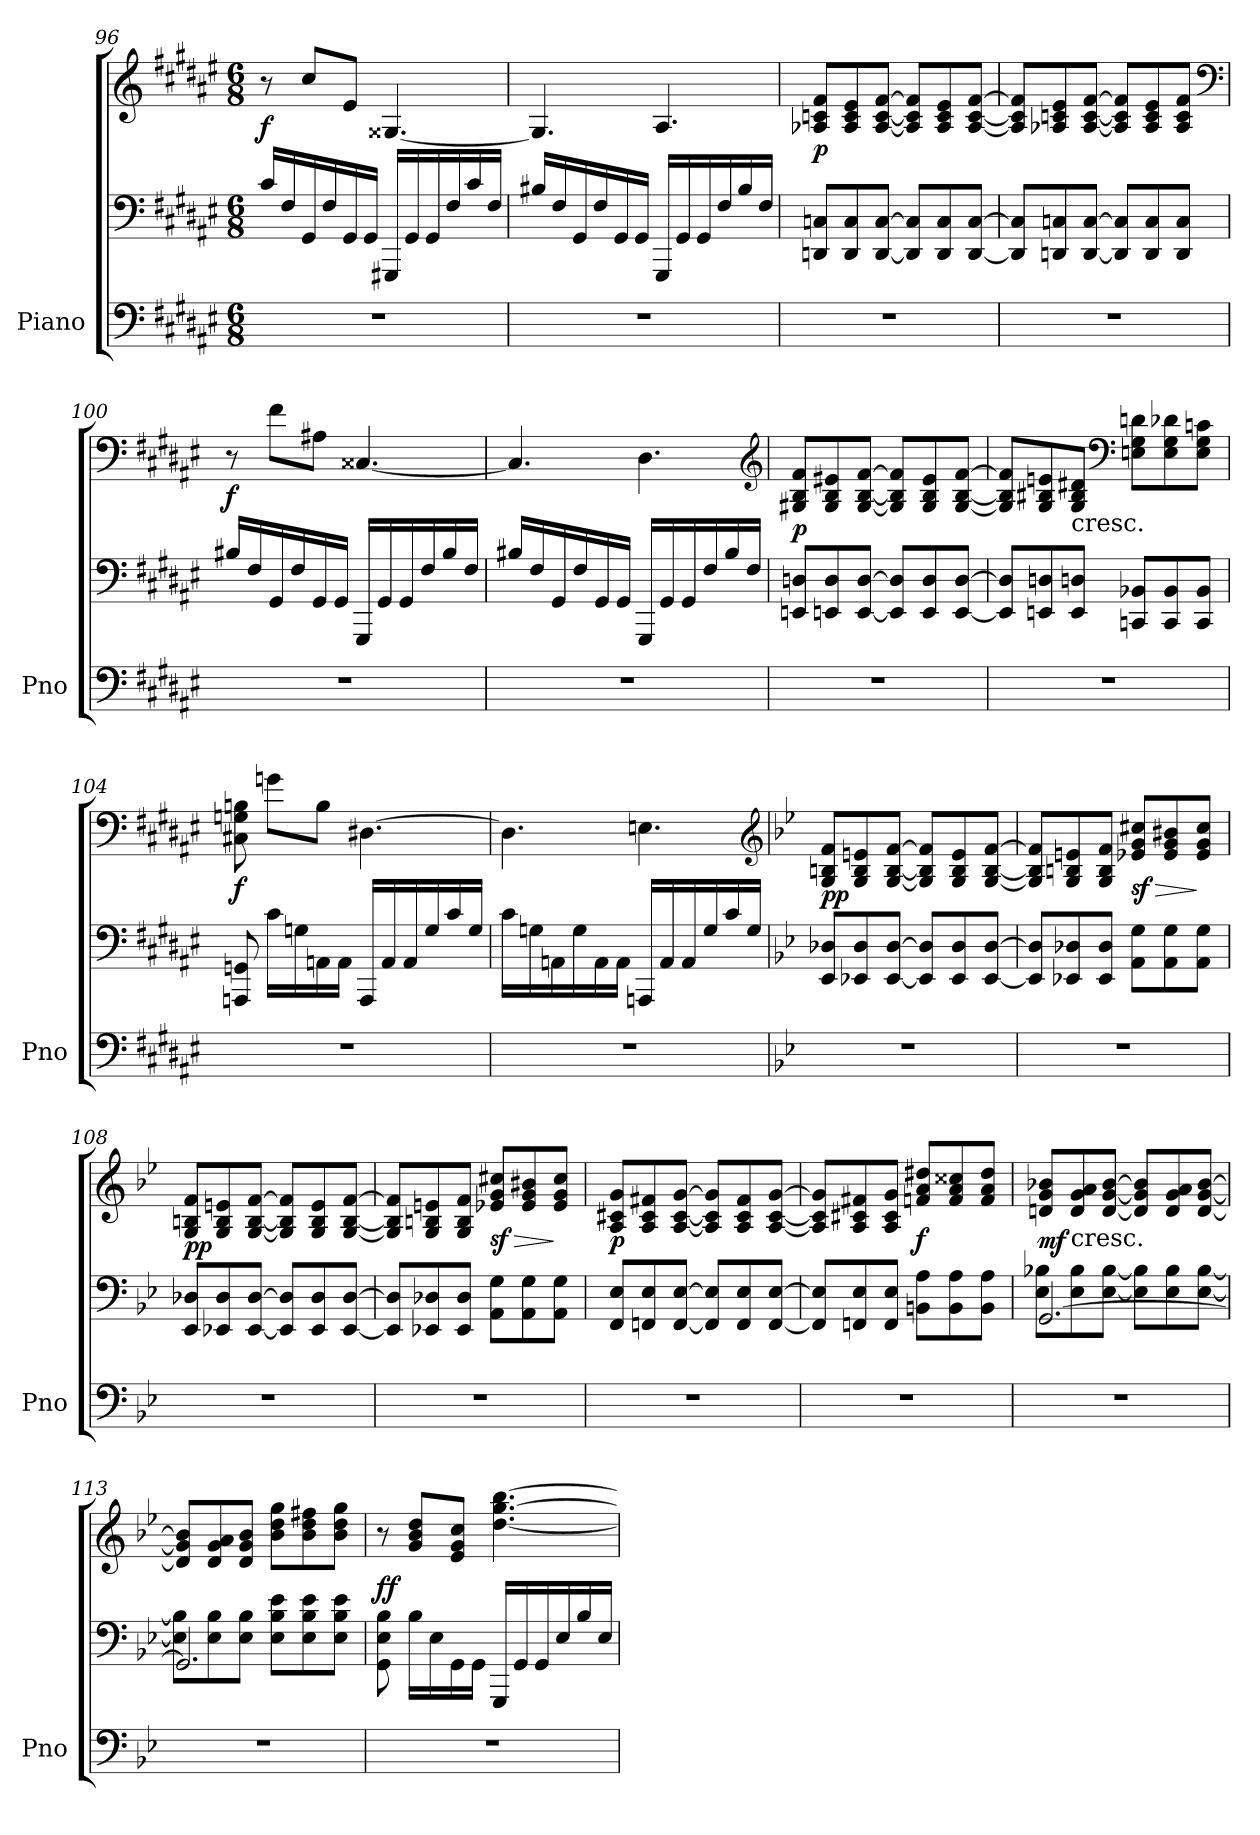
**kern	**kern	**kern	**dynam
*part1	*part1	*part1	*part1
*staff3	*staff2	*staff1	*staff1/2/3
*I"Piano	*	*	*
*I'Pno	*	*	*
*clefF4	*clefF4	*clefG2	*
*k[f#c#g#d#a#e#]	*k[f#c#g#d#a#e#]	*k[f#c#g#d#a#e#]	*
*F#:	*F#:	*F#:	*
*M6/8	*M6/8	*M6/8	*
=96	=96	=96	=96
2.r	16c#/LL	8r	f
.	16F#	.	.
.	16GG#	8cc#L	.
.	16F#	.	.
.	16GG#	8e#J	.
.	16GG#JJ	.	.
.	16GGG#XLL	[4.G##X	.
.	16GG#	.	.
.	16GG#	.	.
.	16F#	.	.
.	16c#	.	.
.	16F#JJ	.	.
=97	=97	=97	=97
2.r	16B#X/LL	4.G##]	.
.	16F#	.	.
.	16GG#	.	.
.	16F#	.	.
.	16GG#	.	.
.	16GG#JJ	.	.
.	16GGG#LL	4.A#	.
.	16GG#	.	.
.	16GG#	.	.
.	16F#	.	.
.	16B#	.	.
.	16F#JJ	.	.
=98	=98	=98	=98
2.r	8DDn 8CnL	8A-X 8cn 8f#L	p
.	8DD 8C	8A- 8c 8e#	.
.	[8DD [8CJ	[8A- [8c [8f#J	.
.	8DD] 8C]L	8A-] 8c] 8f#]L	.
.	8DD 8C	8A- 8c 8e#	.
.	[8DD [8CJ	[8A- [8c [8f#J	.
=99	=99	=99	=99
2.r	8DD] 8C]L	8A-] 8c] 8f#]L	.
.	8DDn 8Cn	8A-X 8cn 8e#	.
.	[8DD [8CJ	[8A- [8c [8f#J	.
.	8DD] 8C]L	8A-] 8c] 8f#]L	.
.	8DD 8C	8A- 8c 8e#	.
.	8DD 8CJ	8A- 8c 8f#J	.
*	*	*clefF4	*
=100	=100	=100	=100
2.r	16B#X/LL	8r	f
.	16F#	.	.
.	16GG#	8f#L	.
.	16F#	.	.
.	16GG#	8A#XJ	.
.	16GG#JJ	.	.
.	16GGG#LL	[4.C##X	.
.	16GG#	.	.
.	16GG#	.	.
.	16F#	.	.
.	16B#	.	.
.	16F#JJ	.	.
=101	=101	=101	=101
2.r	16B#X/LL	4.C##]	.
.	16F#	.	.
.	16GG#	.	.
.	16F#	.	.
.	16GG#	.	.
.	16GG#JJ	.	.
.	16GGG#LL	4.D#	.
.	16GG#	.	.
.	16GG#	.	.
.	16F#	.	.
.	16B#	.	.
.	16F#JJ	.	.
*	*	*clefG2	*
=102	=102	=102	=102
2.r	8EEn 8DnL	8G#X 8B 8f#L	p
.	8EEn 8D	8G# 8B 8e#X	.
.	[8EE [8DJ	[8G# [8B [8f#J	.
.	8EE] 8D]L	8G#] 8B] 8f#]L	.
.	8EE 8D	8G# 8B 8e#	.
.	[8EE [8DJ	[8G# [8B [8f#J	.
=103	=103	=103	=103
2.r	8EE] 8D]L	8G#] 8B] 8f#]L	.
.	8EEn 8Dn	8G# 8B#X 8en	.
!	!	!LO:TX:c:t=cresc.	!
.	8EE 8DnJ	8G# 8B# 8d#XJ	.
*	*	*clefF4	*
.	8CCn 8BB-XL	8En 8G# 8dnL	.
.	8CC 8BB-	8E 8G# 8d-X	.
.	8CC 8BB-J	8E 8G# 8cnJ	.
=104	=104	=104	=104
2.r	8AAAn 8GGn	8C#X 8Gn 8Bn	f
.	16c#LL	8gnL	.
.	16Gn	.	.
.	16AAn	8BJ	.
.	16AAJJ	.	.
.	16AAALL	[4.D#X	.
.	16AA	.	.
.	16AA	.	.
.	16G	.	.
.	16c#	.	.
.	16GJJ	.	.
=105	=105	=105	=105
2.r	16c#LL	4.D#]	.
.	16Gn	.	.
.	16AAn	.	.
.	16G	.	.
.	16AA	.	.
.	16AAJJ	.	.
.	16AAAnLL	4.En	.
.	16AA	.	.
.	16AA	.	.
.	16G	.	.
.	16c#	.	.
.	16GJJ	.	.
*	*	*clefG2	*
=106	=106	=106	=106
*k[b-e-]	*k[b-e-]	*k[b-e-]	*
2.r	8EE- 8D-XL	8G 8Bn 8fL	pp
.	8EE-X 8D-	8G 8B 8en	.
.	[8EE- [8D-J	[8G [8B [8fJ	.
.	8EE-] 8D-]L	8G] 8B] 8f]L	.
.	8EE- 8D-	8G 8B 8e	.
.	[8EE- [8D-J	[8G [8B [8fJ	.
=107	=107	=107	=107
2.r	8EE-] 8D-]L	8G] 8B] 8f]L	.
.	8EE-X 8D-X	8G 8Bn 8en	.
.	8EE- 8D-J	8G 8B 8fJ	.
.	8AA 8GL	8e-X 8g 8cc#XL	> sf
.	8AA 8G	8e- 8g 8b#X	.
.	8AA 8GJ	8e- 8g 8cc#J	]
=108	=108	=108	=108
2.r	8EE- 8D-XL	8G 8Bn 8fL	pp
.	8EE-X 8D-	8G 8B 8en	.
.	[8EE- [8D-J	[8G [8B [8fJ	.
.	8EE-] 8D-]L	8G] 8B] 8f]L	.
.	8EE- 8D-	8G 8B 8e	.
.	[8EE- [8D-J	[8G [8B [8fJ	.
=109	=109	=109	=109
2.r	8EE-] 8D-]L	8G] 8B] 8f]L	.
.	8EE-X 8D-X	8G 8Bn 8en	.
.	8EE- 8D-J	8G 8B 8fJ	.
.	8AA 8GL	8e-X 8g 8cc#XL	> sf
.	8AA 8G	8e- 8g 8b#X	.
.	8AA 8GJ	8e- 8g 8cc#J	]
=110	=110	=110	=110
2.r	8FF 8E-L	8A 8c#X 8gL	p
.	8FFn 8E-	8A 8c# 8f#X	.
.	[8FF [8E-J	[8A [8c# [8gJ	.
.	8FF] 8E-]L	8A] 8c#] 8g]L	.
.	8FF 8E-	8A 8c# 8f#	.
.	[8FF [8E-J	[8A [8c# [8gJ	.
=111	=111	=111	=111
2.r	8FF] 8E-]L	8A] 8c#] 8g]L	.
.	8FFn 8E-	8A 8c#X 8f#X	.
.	8FF 8E-J	8A 8c# 8gJ	.
.	8BBn 8AL	8fn 8a 8dd#XL	f
.	8BB 8A	8f 8a 8cc##X	.
.	8BB 8AJ	8f 8a 8dd#J	.
=112	=112	=112	=112
*	*^	*	*
2.r	[2.GG	8E- 8B-XL	8dn 8g 8b-XL	mf
!	!	!	!LO:TX:c:t=cresc.	!
.	.	8E- 8B-	8d 8g 8a	.
.	.	[8E- [8B-J	[8d [8g [8b-J	.
.	.	8E-] 8B-]L	8d] 8g] 8b-]L	.
.	.	8E- 8B-	8d 8g 8a	.
.	.	[8E- [8B-J	[8d [8g [8b-J	.
=113	=113	=113	=113	=113
2.r	2.GG]	8E-] 8B-]L	8d] 8g] 8b-]L	.
.	.	8E- 8B-	8d 8g 8a	.
.	.	8E- 8B-J	8d 8g 8b-J	.
.	.	8E- 8B- 8e-L	8b- 8dd 8ggL	.
.	.	8E- 8B- 8e-	8b- 8dd 8ff#X	.
.	.	8E- 8B- 8e-J	8b- 8dd 8ggJ	.
*	*v	*v	*	*
=114	=114	=114	=114
2.r	8GG 8E- 8B-	8r	ff
.	16B-LL	8g 8b- 8ddL	.
.	16E-	.	.
.	16GG	8e- 8g 8ccJ	.
.	16GGJJ	.	.
.	16GGGLL	[4.dd [4.gg [4.bb-	.
.	16GG	.	.
.	16GG	.	.
.	16E-	.	.
.	16B-	.	.
.	16E-JJ	.	.
=	=	=	=
*-	*-	*-	*-
